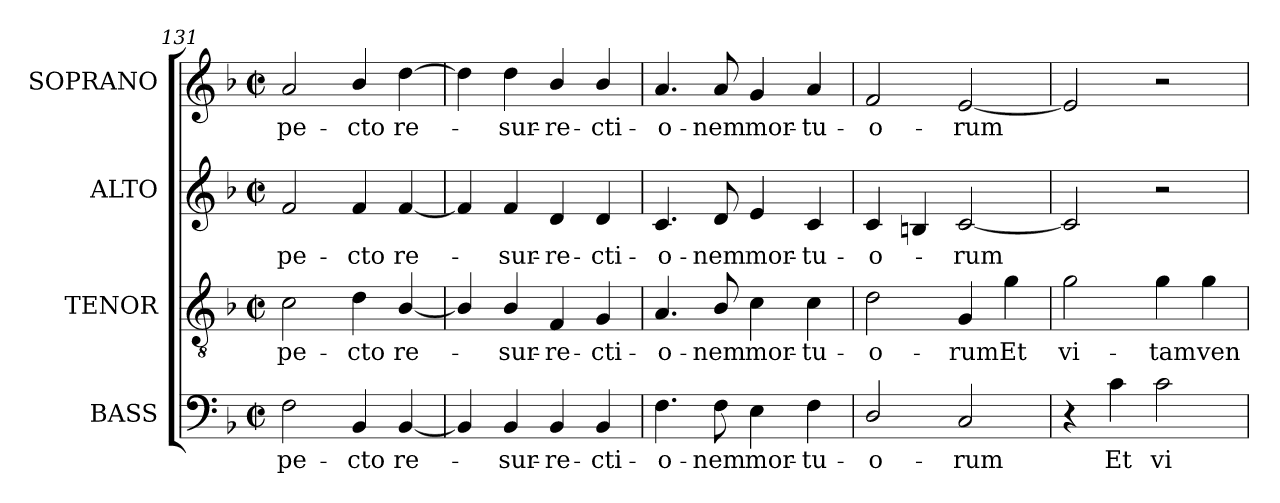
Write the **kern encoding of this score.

**kern	**text	**kern	**text	**kern	**text	**kern	**text
*part4	*part4	*part3	*part3	*part2	*part2	*part1	*part1
*staff4	*staff4	*staff3	*staff3	*staff2	*staff2	*staff1	*staff1
*I"BASS	*	*I"TENOR	*	*I"ALTO	*	*I"SOPRANO	*
*I'B.	*	*I'T.	*	*I'A.	*	*I'S.	*
*clefF4	*	*clefGv2	*	*clefG2	*	*clefG2	*
*	*	*ITrd7c12	*	*	*	*	*
*k[b-]	*	*k[b-]	*	*k[b-]	*	*k[b-]	*
*F:	*	*F:	*	*F:	*	*F:	*
*M2/2	*	*M2/2	*	*M2/2	*	*M2/2	*
*met(c|)	*	*met(c|)	*	*met(c|)	*	*met(c|)	*
=131	=131	=131	=131	=131	=131	=131	=131
!	!LO:LY:b:color=#000000	!	!	!	!	!	!
!	!	!	!LO:LY:b:color=#000000	!	!	!	!
!	!	!	!	!	!LO:LY:b:color=#000000	!	!
!	!	!	!	!	!	!	!LO:LY:b:color=#000000
2Fi\	-pe-	2Ci\	-pe-	2fi/	-pe-	2ai/	-pe-
!	!LO:LY:b:color=#000000	!	!	!	!	!	!
!	!	!	!LO:LY:b:color=#000000	!	!	!	!
!	!	!	!	!	!LO:LY:b:color=#000000	!	!
!	!	!	!	!	!	!	!LO:LY:b:color=#000000
4BB-i/	-cto	4Di\	-cto	4fi/	-cto	4b-i/	-cto
!	!LO:LY:b:color=#000000	!	!	!	!	!	!
!	!	!	!LO:LY:b:color=#000000	!	!	!	!
!	!	!	!	!	!LO:LY:b:color=#000000	!	!
!	!	!	!	!	!	!	!LO:LY:b:color=#000000
[4BB-i/	re-	[4BB-i/	re-	[4fi/	re-	[4ddi\	re-
!!LO:PB:g=z
=132	=132	=132	=132	=132	=132	=132	=132
4BB-i/]	.	4BB-i/]	.	4fi/]	.	4ddi\]	.
!	!LO:LY:b:color=#000000	!	!	!	!	!	!
!	!	!	!LO:LY:b:color=#000000	!	!	!	!
!	!	!	!	!	!LO:LY:b:color=#000000	!	!
!	!	!	!	!	!	!	!LO:LY:b:color=#000000
4BB-i/	-sur-	4BB-i/	-sur-	4fi/	-sur-	4ddi\	-sur-
!	!LO:LY:b:color=#000000	!	!	!	!	!	!
!	!	!	!LO:LY:b:color=#000000	!	!	!	!
!	!	!	!	!	!LO:LY:b:color=#000000	!	!
!	!	!	!	!	!	!	!LO:LY:b:color=#000000
4BB-i/	-re-	4FFi/	-re-	4di/	-re-	4b-i/	-re-
!	!LO:LY:b:color=#000000	!	!	!	!	!	!
!	!	!	!LO:LY:b:color=#000000	!	!	!	!
!	!	!	!	!	!LO:LY:b:color=#000000	!	!
!	!	!	!	!	!	!	!LO:LY:b:color=#000000
4BB-i/	-cti-	4GGi/	-cti-	4di/	-cti-	4b-i/	-cti-
=133	=133	=133	=133	=133	=133	=133	=133
!	!LO:LY:b:color=#000000	!	!	!	!	!	!
!	!	!	!LO:LY:b:color=#000000	!	!	!	!
!	!	!	!	!	!LO:LY:b:color=#000000	!	!
!	!	!	!	!	!	!	!LO:LY:b:color=#000000
4.Fi\	-o-	4.AAi/	-o-	4.ci/	-o-	4.ai/	-o-
!	!LO:LY:b:color=#000000	!	!	!	!	!	!
!	!	!	!LO:LY:b:color=#000000	!	!	!	!
!	!	!	!	!	!LO:LY:b:color=#000000	!	!
!	!	!	!	!	!	!	!LO:LY:b:color=#000000
8Fi\	-nem	8BB-i/	-nem	8di/	-nem	8ai/	-nem
!	!LO:LY:b:color=#000000	!	!	!	!	!	!
!	!	!	!LO:LY:b:color=#000000	!	!	!	!
!	!	!	!	!	!LO:LY:b:color=#000000	!	!
!	!	!	!	!	!	!	!LO:LY:b:color=#000000
4Ei\	mor-	4Ci\	mor-	4ei/	mor-	4gi/	mor-
!	!LO:LY:b:color=#000000	!	!	!	!	!	!
!	!	!	!LO:LY:b:color=#000000	!	!	!	!
!	!	!	!	!	!LO:LY:b:color=#000000	!	!
!	!	!	!	!	!	!	!LO:LY:b:color=#000000
4Fi\	-tu-	4Ci\	-tu-	4ci/	-tu-	4ai/	-tu-
=134	=134	=134	=134	=134	=134	=134	=134
!	!LO:LY:b:color=#000000	!	!	!	!	!	!
!	!	!	!LO:LY:b:color=#000000	!	!	!	!
!	!	!	!	!	!LO:LY:b:color=#000000	!	!
!	!	!	!	!	!	!	!LO:LY:b:color=#000000
2Di/	-o-	2Di\	-o-	4ci/	-o-	2fi/	-o-
.	.	.	.	4Bni/	.	.	.
!	!LO:LY:b:color=#000000	!	!	!	!	!	!
!	!	!	!LO:LY:b:color=#000000	!	!	!	!
!	!	!	!	!	!LO:LY:b:color=#000000	!	!
!	!	!	!	!	!	!	!LO:LY:b:color=#000000
2Ci/	-rum	4GGi/	-rum	[2ci/	-rum	[2ei/	-rum
!	!	!	!LO:LY:b:color=#000000	!	!	!	!
.	.	4Gi\	Et	.	.	.	.
=135	=135	=135	=135	=135	=135	=135	=135
!	!	!	!LO:LY:b:color=#000000	!	!	!	!
4r	.	2Gi\	vi-	2ci/]	.	2ei/]	.
!	!LO:LY:b:color=#000000	!	!	!	!	!	!
4ci\	Et	.	.	.	.	.	.
!	!LO:LY:b:color=#000000	!	!	!	!	!	!
!	!	!	!LO:LY:b:color=#000000	!	!	!	!
2ci\	vi-	4Gi\	-tam	2r	.	2r	.
!	!	!	!LO:LY:b:color=#000000	!	!	!	!
.	.	4Gi\	ven-	.	.	.	.
=	=	=	=	=	=	=	=
*-	*-	*-	*-	*-	*-	*-	*-
